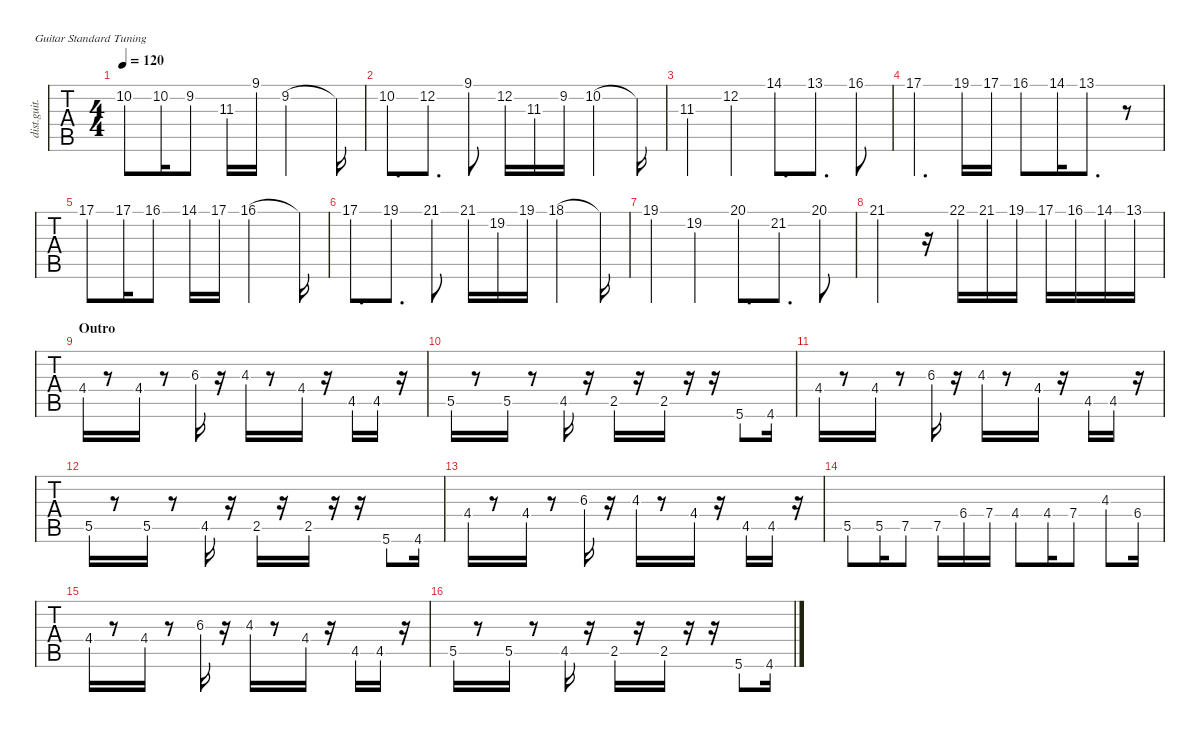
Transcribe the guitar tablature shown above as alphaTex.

\defaultSystemsLayout 4
\hideDynamics
\bracketExtendMode nobrackets
\track ("Lead Guitar 1" "dist.guit.") {instrument distortionguitar}
\staff {tabs}
\tuning (E4 B3 G3 D3 A2 E2)
\ts (4 4)
\tempo 120
\clef g2
\ks c
10.2.8{dy f} 10.2.16 9.2{acc #}.8 11.3{acc #}.16 9.1{acc #}.16 9.2{acc #}.2 9.2{t acc #}.16 |
10.2.8{d} 12.2.8{d} 9.1{acc #}.8 12.2.16 11.3{acc #}.16 9.2{acc #}.16 10.2.4 10.2{t}.16 |
11.3{acc #}.4 12.2.4 14.1{acc #}.8{d} 13.1.8{d} 16.1{acc #}.8 |
17.1.4{d} 19.1.16 17.1.16 16.1{acc #}.8 14.1{acc #}.16 13.1.8{d} r.8 |
17.1.8 17.1.16 16.1{acc #}.8 14.1{acc #}.16 17.1.16 16.1{acc #}.2 16.1{t acc #}.16 |
17.1.8{d} 19.1.8{d} 21.1{acc #}.8 21.1{acc #}.16 19.2{acc #}.16 19.1.16 18.1{acc #}.4 18.1{t acc #}.16 |
19.1.4 19.2{acc #}.4 20.1.8{d} 21.2{acc #}.8{d} 20.1.8 |
21.1{acc #}.2 r.16 22.1.16 21.1{acc #}.16 19.1.16 17.1.16 16.1{acc #}.16 14.1{acc #}.16 13.1.16 |
\section ("" "Outro")
4.4{acc #}.16{instrument distortionguitar} r.8 4.4{acc #}.16 r.8 6.3{acc #}.16 r.16 4.3.16 r.8 4.4{acc #}.16 r.16 4.5{acc #}.16 4.5{acc #}.16 r.16 |
5.5.16 r.8 5.5.16 r.8 4.5{acc #}.16 r.16 2.5.16 r.16 2.5.16 r.16 r.16 5.6.8 4.6{acc #}.16 |
4.4{acc #}.16 r.8 4.4{acc #}.16 r.8 6.3{acc #}.16 r.16 4.3.16 r.8 4.4{acc #}.16 r.16 4.5{acc #}.16 4.5{acc #}.16 r.16 |
5.5.16 r.8 5.5.16 r.8 4.5{acc #}.16 r.16 2.5.16 r.16 2.5.16 r.16 r.16 5.6.8 4.6{acc #}.16 |
4.4{acc #}.16 r.8 4.4{acc #}.16 r.8 6.3{acc #}.16 r.16 4.3.16 r.8 4.4{acc #}.16 r.16 4.5{acc #}.16 4.5{acc #}.16 r.16 |
5.5.8 5.5.16 7.5.8 7.5.16 6.4{acc #}.16 7.4.16 4.4{acc #}.8 4.4{acc #}.16 7.4.8 4.3.8 6.4{acc #}.16 |
4.4{acc #}.16 r.8 4.4{acc #}.16 r.8 6.3{acc #}.16 r.16 4.3.16 r.8 4.4{acc #}.16 r.16 4.5{acc #}.16 4.5{acc #}.16 r.16 |
5.5.16 r.8 5.5.16 r.8 4.5{acc #}.16 r.16 2.5.16 r.16 2.5.16 r.16 r.16 5.6.8 4.6{acc #}.16
